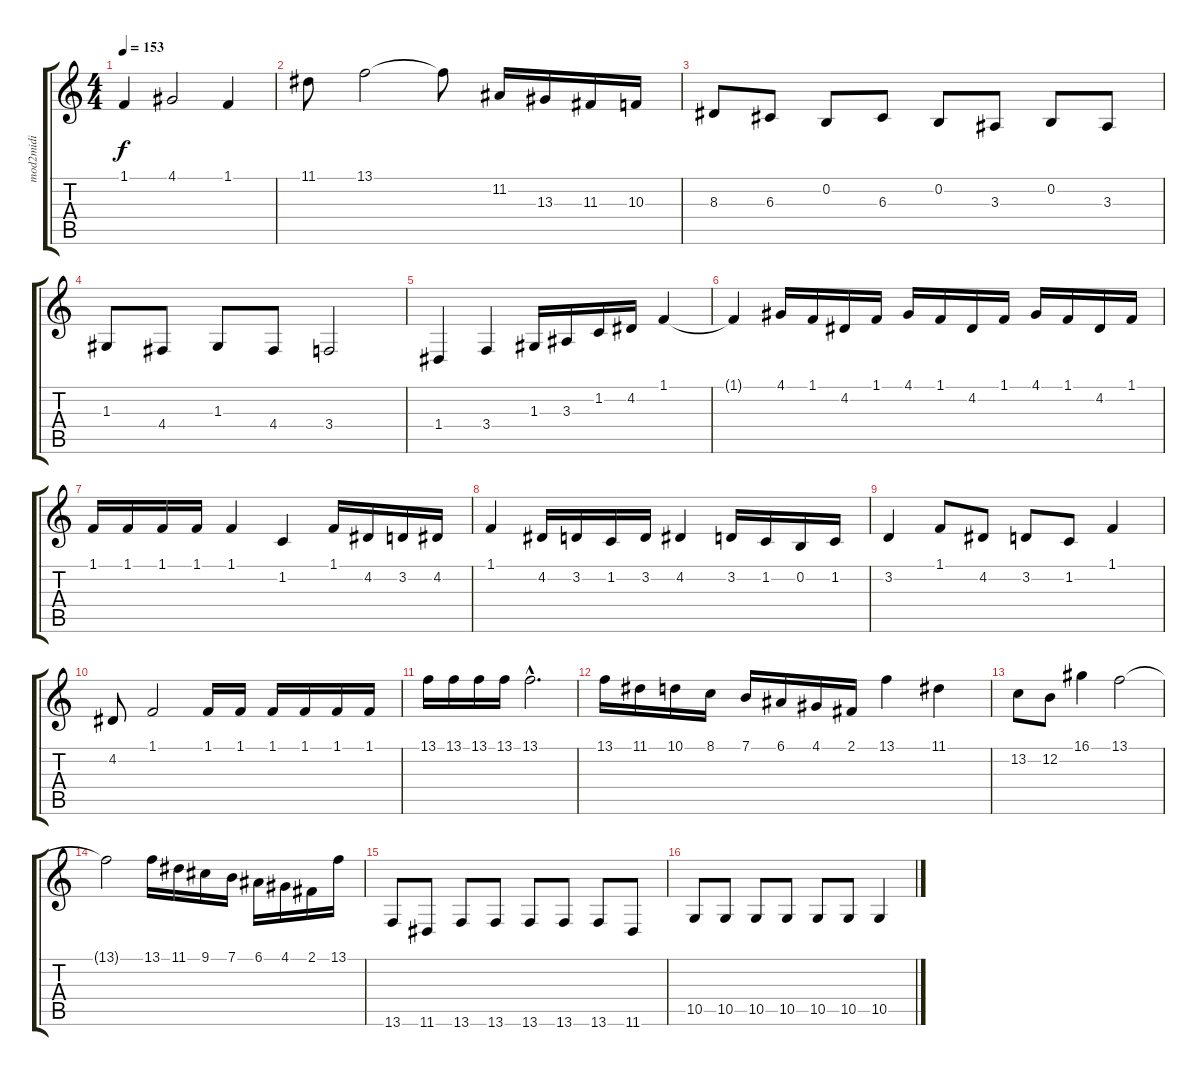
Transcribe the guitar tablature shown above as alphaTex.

\track ("mod2midi" "mod2midi") {instrument gunshot}
\staff {score tabs}
\tuning (E4 B3 G3 D3 A2 E2) {hide}
\ts (4 4)
\tempo 153
\clef g2
\ks c
1.1.4{dy f} 4.1.2 1.1.4 |
11.1.8 13.1.2 13.1{t}.8 11.2.16 13.3.16 11.3.16 10.3.16 |
8.3.8 6.3.8 0.2.8 6.3.8 0.2.8 3.3.8 0.2.8 3.3.8 |
1.3.8 4.4.8 1.3.8 4.4.8 3.4.2 |
1.4.4 3.4.4 1.3.16 3.3.16 1.2.16 4.2.16 1.1.4 |
1.1{t}.4 4.1.16 1.1.16 4.2.16 1.1.16 4.1.16 1.1.16 4.2.16 1.1.16 4.1.16 1.1.16 4.2.16 1.1.16 |
1.1.16 1.1.16 1.1.16 1.1.16 1.1.4 1.2.4 1.1.16 4.2.16 3.2.16 4.2.16 |
1.1.4 4.2.16 3.2.16 1.2.16 3.2.16 4.2.4 3.2.16 1.2.16 0.2.16 1.2.16 |
3.2.4 1.1.8 4.2.8 3.2.8 1.2.8 1.1.4 |
4.2.8 1.1.2 1.1.16 1.1.16 1.1.16 1.1.16 1.1.16 1.1.16 |
13.1.16 13.1.16 13.1.16 13.1.16 13.1{hac}.2{d} |
13.1.16 11.1.16 10.1.16 8.1.16 7.1.16 6.1.16 4.1.16 2.1.16 13.1.4 11.1.4 |
13.2.8 12.2.8 16.1.4 13.1.2 |
13.1{t}.2 13.1.16 11.1.16 9.1.16 7.1.16 6.1.16 4.1.16 2.1.16 13.1.16 |
13.6.8{instrument electricguitarclean} 11.6.8 13.6.8 13.6.8 13.6.8 13.6.8 13.6.8 11.6.8 |
10.5.8 10.5.8 10.5.8 10.5.8 10.5.8 10.5.8 10.5.4
